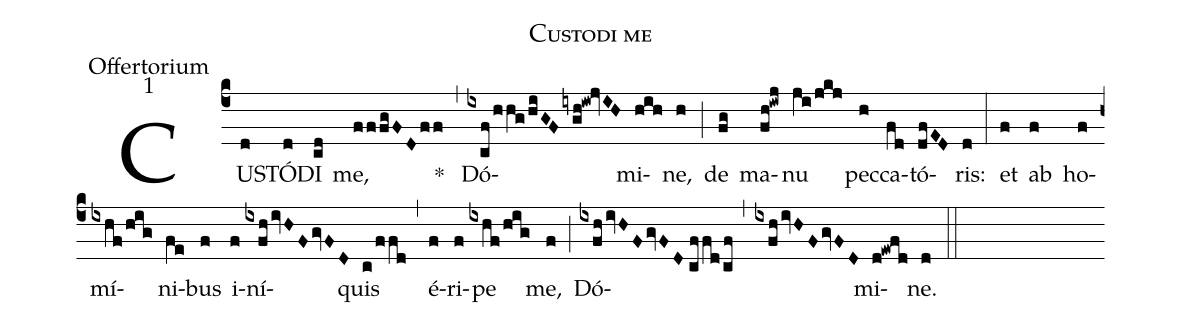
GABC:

name:Custodi me;
office-part:Offertorium;
mode:1;
%%
(c4) CU(d)STÓ(d)DI(cd) me,(fffgFDff) *(,) Dó(ixcf/hhg/hiGFiygh!iw!jvIH)mi(hih)ne,(h) (;) de(fg) ma(fh!iwj)nu(ji/jkj) pec(h)ca(fd)tó(dfED)ris:(d) (:) et(f) ab(f) ho(f)mí(ixhf/hig)ni(fe)bus(f) i(f)ní(ixfh/ivHFgvFD)quis(c/ffd) (,) é(f)ri(f)pe(ixhf/hig) me,(f) (;) Dó(ixfh/ivHFgvFD//cffd/cf,ixfh/ivHF/gvFD)mi(d!ewfd)ne.(d) (::)
